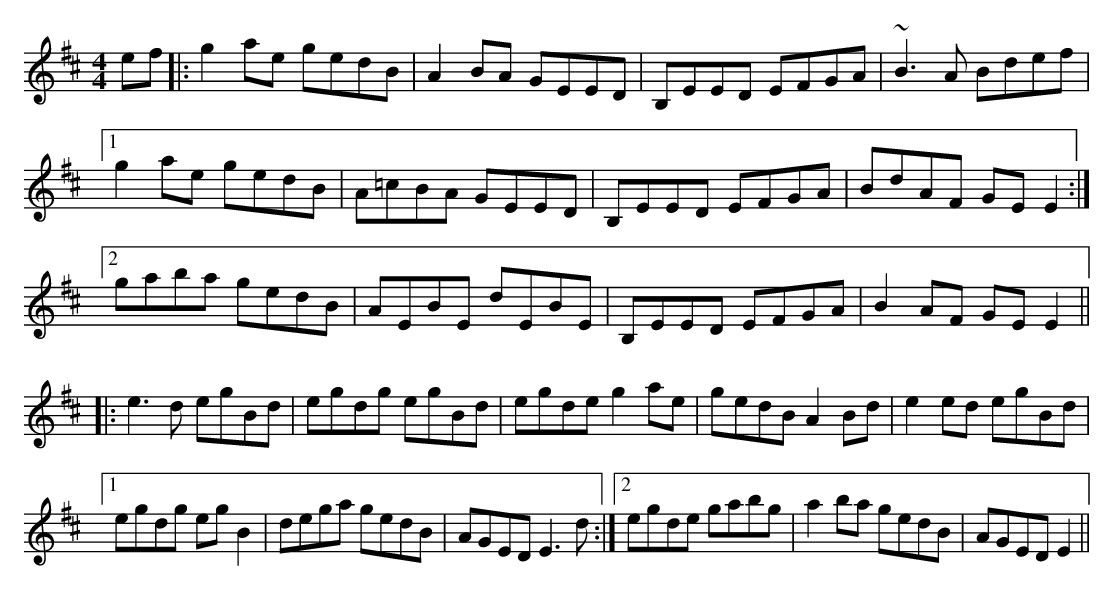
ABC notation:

X:1
M:4/4
K:Edor
ef|:g2 ae gedB|A2 BA GEED|B,EED EFGA|~B3 A Bdef|
[1g2 ae gedB|A=cBA GEED|B,EED EFGA|BdAF GE E2:|
[2gaba gedB|AEBE dEBE|B,EED EFGA|B2 AF GE E2||
|:e3 d egBd|egdg egBd|egde g2 ae|gedB A2 Bd|e2 ed egBd|
[1 egdg eg B2|dega gedB|AGED E3 d:|2 egde gabg|a2 ba gedB|AGED E2||
